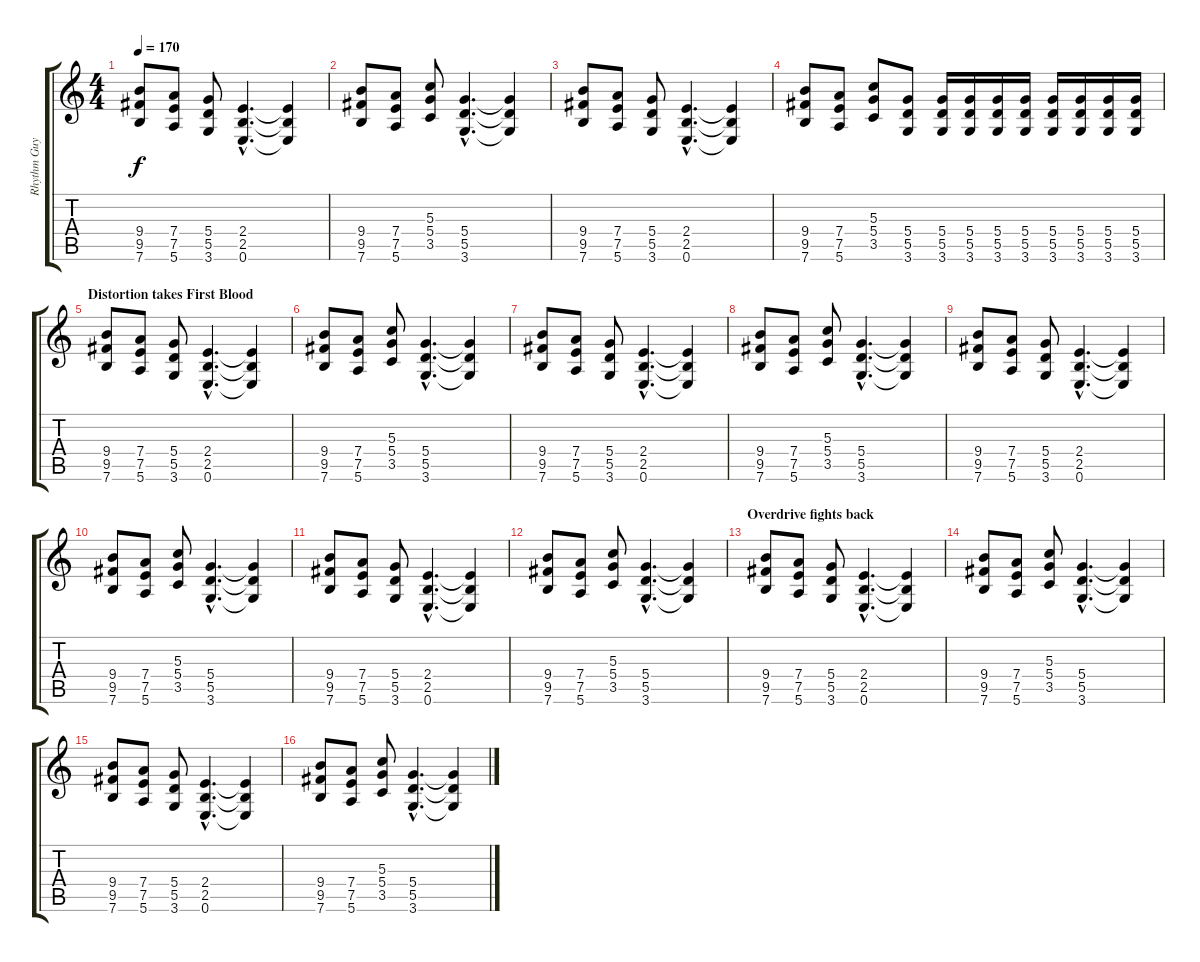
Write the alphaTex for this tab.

\track ("Rhythm Guy" "Rhythm Guy") {instrument distortionguitar}
\staff {score tabs}
\tuning (E4 B3 G3 D3 A2 E2) {hide}
\ts (4 4)
\tempo 170
\clef g2
\ks c
(9.4 9.5 7.6).8{dy f} (7.4 7.5 5.6).8 (5.4 5.5 3.6).8 (2.4{hac} 2.5{hac} 0.6{hac}).4{d} (2.4{t} 2.5{t} 0.6{t}).4 |
(9.4 9.5 7.6).8 (7.4 7.5 5.6).8 (5.3 5.4 3.5).8 (5.4{hac} 5.5{hac} 3.6{hac}).4{d} (5.4{t} 5.5{t} 3.6{t}).4 |
(9.4 9.5 7.6).8 (7.4 7.5 5.6).8 (5.4 5.5 3.6).8 (2.4{hac} 2.5{hac} 0.6{hac}).4{d} (2.4{t} 2.5{t} 0.6{t}).4 |
(9.4 9.5 7.6).8 (7.4 7.5 5.6).8 (5.3 5.4 3.5).8 (5.4 5.5 3.6).8 (5.4 5.5 3.6).16 (5.4 5.5 3.6).16 (5.4 5.5 3.6).16 (5.4 5.5 3.6).16 (5.4 5.5 3.6).16 (5.4 5.5 3.6).16 (5.4 5.5 3.6).16 (5.4 5.5 3.6).16 |
\section ("" "Distortion takes First Blood")
(9.4 9.5 7.6).8 (7.4 7.5 5.6).8 (5.4 5.5 3.6).8 (2.4{hac} 2.5{hac} 0.6{hac}).4{d} (2.4{t} 2.5{t} 0.6{t}).4 |
(9.4 9.5 7.6).8 (7.4 7.5 5.6).8 (5.3 5.4 3.5).8 (5.4{hac} 5.5{hac} 3.6{hac}).4{d} (5.4{t} 5.5{t} 3.6{t}).4 |
(9.4 9.5 7.6).8 (7.4 7.5 5.6).8 (5.4 5.5 3.6).8 (2.4{hac} 2.5{hac} 0.6{hac}).4{d} (2.4{t} 2.5{t} 0.6{t}).4 |
(9.4 9.5 7.6).8 (7.4 7.5 5.6).8 (5.3 5.4 3.5).8 (5.4{hac} 5.5{hac} 3.6{hac}).4{d} (5.4{t} 5.5{t} 3.6{t}).4 |
(9.4 9.5 7.6).8 (7.4 7.5 5.6).8 (5.4 5.5 3.6).8 (2.4{hac} 2.5{hac} 0.6{hac}).4{d} (2.4{t} 2.5{t} 0.6{t}).4 |
(9.4 9.5 7.6).8 (7.4 7.5 5.6).8 (5.3 5.4 3.5).8 (5.4{hac} 5.5{hac} 3.6{hac}).4{d} (5.4{t} 5.5{t} 3.6{t}).4 |
(9.4 9.5 7.6).8 (7.4 7.5 5.6).8 (5.4 5.5 3.6).8 (2.4{hac} 2.5{hac} 0.6{hac}).4{d} (2.4{t} 2.5{t} 0.6{t}).4 |
(9.4 9.5 7.6).8 (7.4 7.5 5.6).8 (5.3 5.4 3.5).8 (5.4{hac} 5.5{hac} 3.6{hac}).4{d} (5.4{t} 5.5{t} 3.6{t}).4 |
\section ("" "Overdrive fights back")
(9.4 9.5 7.6).8 (7.4 7.5 5.6).8 (5.4 5.5 3.6).8 (2.4{hac} 2.5{hac} 0.6{hac}).4{d} (2.4{t} 2.5{t} 0.6{t}).4 |
(9.4 9.5 7.6).8 (7.4 7.5 5.6).8 (5.3 5.4 3.5).8 (5.4{hac} 5.5{hac} 3.6{hac}).4{d} (5.4{t} 5.5{t} 3.6{t}).4 |
(9.4 9.5 7.6).8 (7.4 7.5 5.6).8 (5.4 5.5 3.6).8 (2.4{hac} 2.5{hac} 0.6{hac}).4{d} (2.4{t} 2.5{t} 0.6{t}).4 |
(9.4 9.5 7.6).8 (7.4 7.5 5.6).8 (5.3 5.4 3.5).8 (5.4{hac} 5.5{hac} 3.6{hac}).4{d} (5.4{t} 5.5{t} 3.6{t}).4
